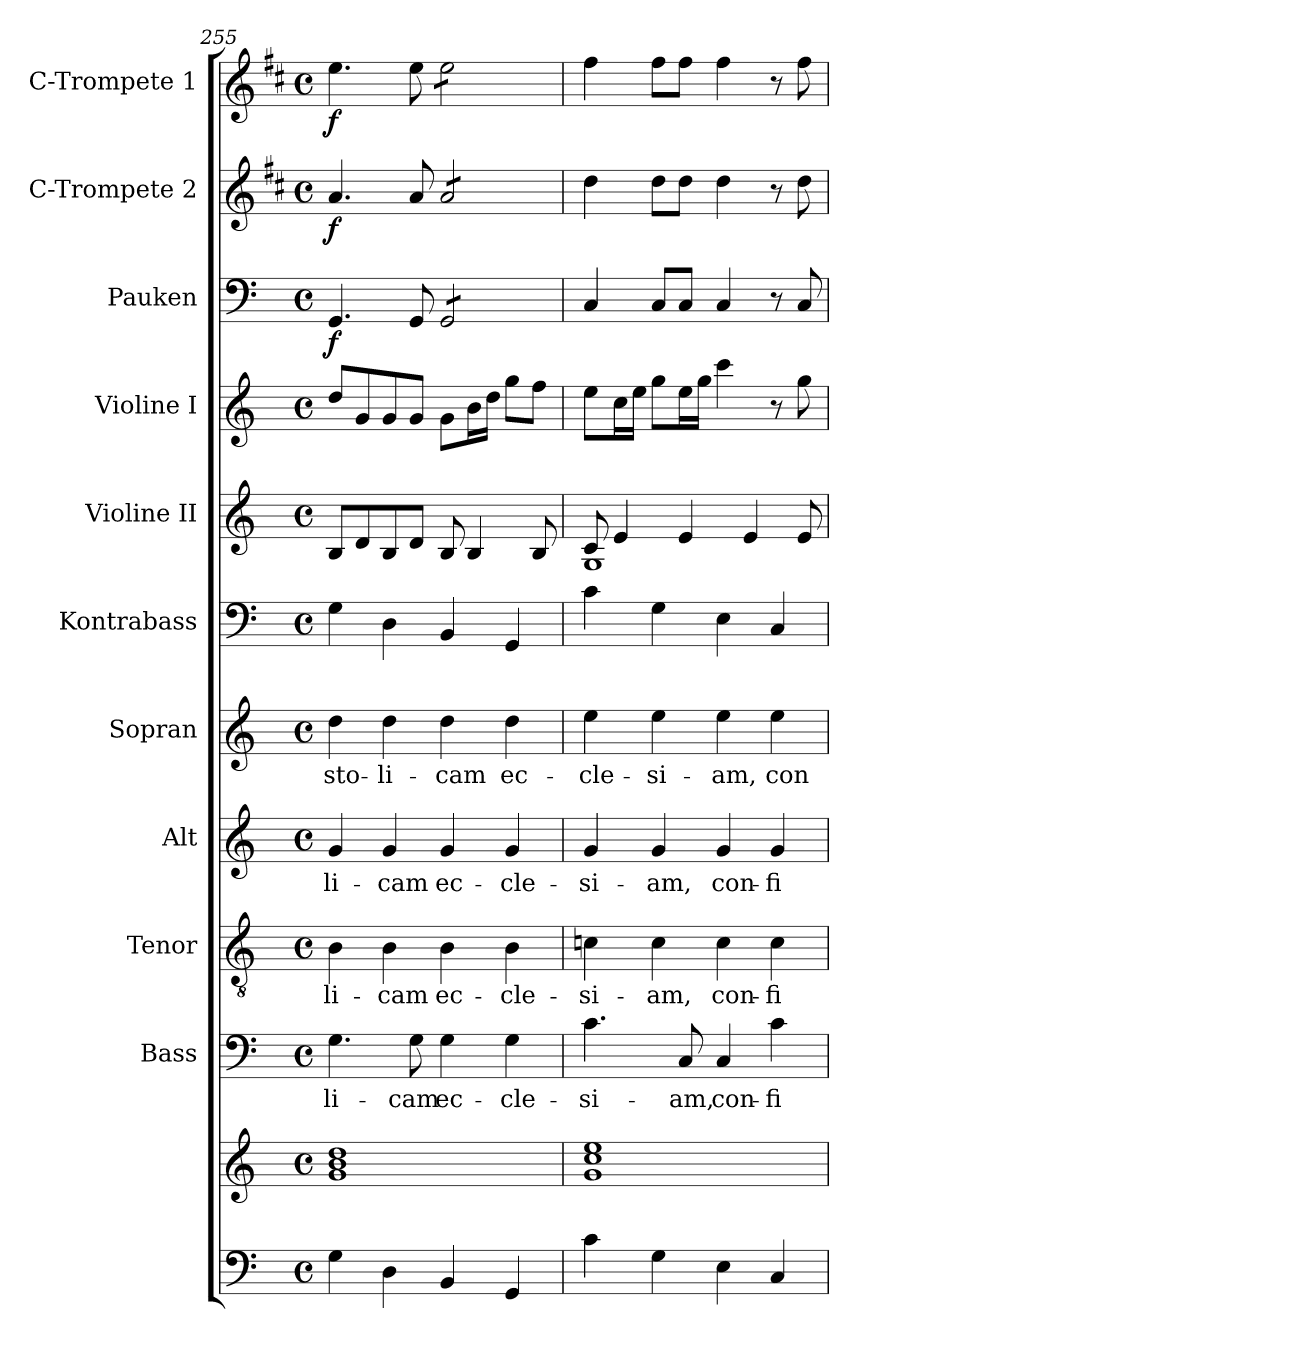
**kern	**kern	**kern	**text	**kern	**text	**kern	**text	**kern	**text	**kern	**kern	**kern	**kern	**dynam	**kern	**dynam	**kern	**dynam
*part11	*part11	*part10	*part10	*part9	*part9	*part8	*part8	*part7	*part7	*part6	*part5	*part4	*part3	*part3	*part2	*part2	*part1	*part1
*staff12	*staff11	*staff10	*staff10	*staff9	*staff9	*staff8	*staff8	*staff7	*staff7	*staff6	*staff5	*staff4	*staff3	*staff3	*staff2	*staff2	*staff1	*staff1
*	*	*I"Bass	*	*I"Tenor	*	*I"Alt	*	*I"Sopran	*	*I"Kontrabass	*I"Violine II	*I"Violine I	*I"Pauken	*	*I"C-Trompete 2	*	*I"C-Trompete 1	*
*	*	*I'B.	*	*I'T.	*	*I'A.	*	*I'S.	*	*I'Kb.	*I'Vl. II	*I'Vl. I	*I'Pk.	*	*I'C Trp. 2	*	*I'C Trp. 1	*
!!LO:PB:g=z
*clefF4	*clefG2	*clefF4	*	*clefGv2	*	*clefG2	*	*clefG2	*	*clefF4	*clefG2	*clefG2	*clefF4	*	*clefG2	*	*clefG2	*
*	*	*	*	*	*	*	*	*	*	*ITrd7c12	*	*	*	*	*ITrd1c2	*	*ITrd1c2	*
*k[]	*k[]	*k[]	*	*k[]	*	*k[]	*	*k[]	*	*k[]	*k[]	*k[]	*k[]	*	*k[]	*	*k[]	*
*C:	*C:	*C:	*	*C:	*	*C:	*	*C:	*	*C:	*C:	*C:	*C:	*	*C:	*	*C:	*
*M4/4	*M4/4	*M4/4	*	*M4/4	*	*M4/4	*	*M4/4	*	*M4/4	*M4/4	*M4/4	*M4/4	*	*M4/4	*	*M4/4	*
*met(c)	*met(c)	*met(c)	*	*met(c)	*	*met(c)	*	*met(c)	*	*met(c)	*met(c)	*met(c)	*met(c)	*	*met(c)	*	*met(c)	*
=255	=255	=255	=255	=255	=255	=255	=255	=255	=255	=255	=255	=255	=255	=255	=255	=255	=255	=255
!	!	!	!LO:LY:b	!	!LO:LY:b	!	!LO:LY:b	!	!LO:LY:b	!	!	!	!	!LO:DY:b	!	!LO:DY:b	!	!LO:DY:b
4G\	1g 1b 1dd	4.G\	-li-	4B\	-li-	4g/	-li-	4dd\	-sto-	4GG\	8B/L	8dd/L	4.GG/	f	4.g/	f	4.dd\	f
.	.	.	.	.	.	.	.	.	.	.	8d/	8g/	.	.	.	.	.	.
!	!	!	!	!	!LO:LY:b	!	!LO:LY:b	!	!LO:LY:b	!	!	!	!	!	!	!	!	!
4D\	.	.	.	4B\	-cam	4g/	-cam	4dd\	-li-	4DD\	8B/	8g/	.	.	.	.	.	.
!	!	!	!LO:LY:b	!	!	!	!	!	!	!	!	!	!	!	!	!	!	!
.	.	8G\	-cam	.	.	.	.	.	.	.	8d/J	8g/J	8GG/	.	8g/	.	8dd\	.
!	!	!	!LO:LY:b	!	!LO:LY:b	!	!LO:LY:b	!	!LO:LY:b	!	!	!	!	!	!	!	!	!
*	*	*	*	*	*	*	*	*	*	*	*	*	*tremolo	*	*	*	*	*
*	*	*	*	*	*	*	*	*	*	*	*	*	*	*	*tremolo	*	*	*
*	*	*	*	*	*	*	*	*	*	*	*	*	*	*	*	*	*tremolo	*
4BB/	.	4G\	ec-	4B\	ec-	4g/	ec-	4dd\	-cam	4BBB/	8B/	8g\L	8GG/L	.	8g/L	.	8dd\L	.
.	.	.	.	.	.	.	.	.	.	.	4B/	16b\L	8GG/	.	8g/	.	8dd\	.
.	.	.	.	.	.	.	.	.	.	.	.	16dd\JJ	.	.	.	.	.	.
!	!	!	!LO:LY:b	!	!LO:LY:b	!	!LO:LY:b	!	!LO:LY:b	!	!	!	!	!	!	!	!	!
4GG/	.	4G\	-cle-	4B\	-cle-	4g/	-cle-	4dd\	ec-	4GGG/	.	8gg\L	8GG/	.	8g/	.	8dd\	.
.	.	.	.	.	.	.	.	.	.	.	8B/	8ff\J	8GG/J	.	8g/J	.	8dd\J	.
*	*	*	*	*	*	*	*	*	*	*	*	*	*	*	*	*	*Xtremolo	*
*	*	*	*	*	*	*	*	*	*	*	*	*	*	*	*Xtremolo	*	*	*
*	*	*	*	*	*	*	*	*	*	*	*	*	*Xtremolo	*	*	*	*	*
=256	=256	=256	=256	=256	=256	=256	=256	=256	=256	=256	=256	=256	=256	=256	=256	=256	=256	=256
!	!	!	!LO:LY:b	!	!LO:LY:b	!	!LO:LY:b	!	!LO:LY:b	!	!	!	!	!	!	!	!	!
*	*	*	*	*	*	*	*	*	*	*	*^	*	*	*	*	*	*	*
4c\	1g 1cc 1ee	4.c\	-si-	4cn\	-si-	4g/	-si-	4ee\	-cle-	4C\	8c/	1G	8ee\L	4C/	.	4cc\	.	4ee\	.
.	.	.	.	.	.	.	.	.	.	.	4e/	.	16cc\L	.	.	.	.	.	.
.	.	.	.	.	.	.	.	.	.	.	.	.	16ee\JJ	.	.	.	.	.	.
!	!	!	!	!	!LO:LY:b	!	!LO:LY:b	!	!LO:LY:b	!	!	!	!	!	!	!	!	!	!
4G\	.	.	.	4c\	-am,	4g/	-am,	4ee\	-si-	4GG\	.	.	8gg\L	8C/L	.	8cc\L	.	8ee\L	.
!	!	!	!LO:LY:b	!	!	!	!	!	!	!	!	!	!	!	!	!	!	!	!
.	.	8C/	-am,	.	.	.	.	.	.	.	4e/	.	16ee\L	8C/J	.	8cc\J	.	8ee\J	.
.	.	.	.	.	.	.	.	.	.	.	.	.	16gg\JJ	.	.	.	.	.	.
!	!	!	!LO:LY:b	!	!LO:LY:b	!	!LO:LY:b	!	!LO:LY:b	!	!	!	!	!	!	!	!	!	!
4E\	.	4C/	con-	4c\	con-	4g/	con-	4ee\	-am,	4EE\	.	.	4ccc\	4C/	.	4cc\	.	4ee\	.
.	.	.	.	.	.	.	.	.	.	.	4e/	.	.	.	.	.	.	.	.
!	!	!	!LO:LY:b	!	!LO:LY:b	!	!LO:LY:b	!	!LO:LY:b	!	!	!	!	!	!	!	!	!	!
4C/	.	4c\	-fi-	4c\	-fi-	4g/	-fi-	4ee\	con-	4CC/	.	.	8r	8r	.	8r	.	8r	.
.	.	.	.	.	.	.	.	.	.	.	8e/	.	8gg\	8C/	.	8cc\	.	8ee\	.
*	*	*	*	*	*	*	*	*	*	*	*v	*v	*	*	*	*	*	*	*
=	=	=	=	=	=	=	=	=	=	=	=	=	=	=	=	=	=	=
*-	*-	*-	*-	*-	*-	*-	*-	*-	*-	*-	*-	*-	*-	*-	*-	*-	*-	*-
